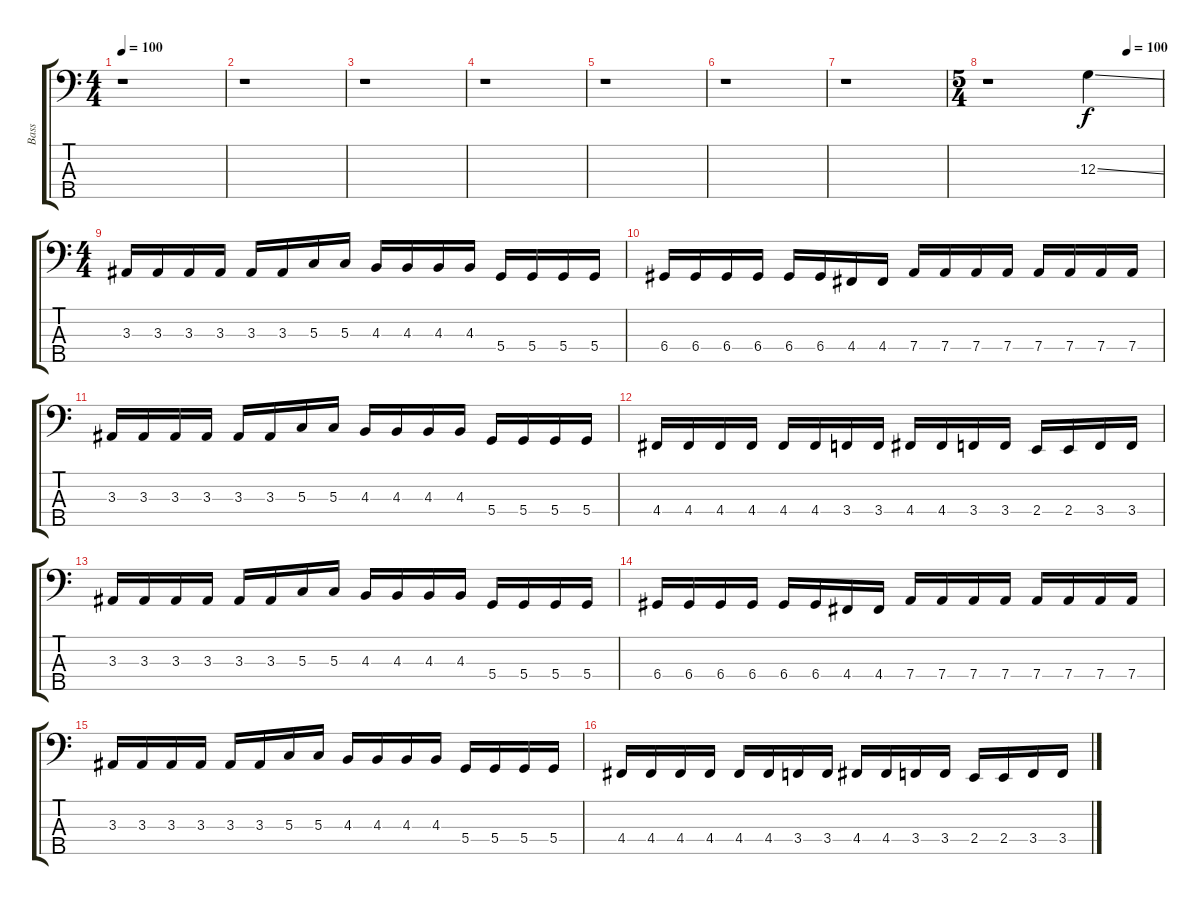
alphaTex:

\track ("Bass" "Bass") {instrument electricbasspick}
\staff {score tabs}
\tuning (F2 C2 G1 D1 A0) {hide}
\ts (4 4)
\tempo 100
\clef f4
\ks c
r.1{dy f} |
r.1 |
r.1 |
r.1 |
r.1 |
r.1 |
r.1 |
\ts (5 4)
\tempo (100 0.8)
r.1 12.3{ss}.4 |
\ts (4 4)
3.3.16 3.3.16 3.3.16 3.3.16 3.3.16 3.3.16 5.3.16 5.3.16 4.3.16 4.3.16 4.3.16 4.3.16 5.4.16 5.4.16 5.4.16 5.4.16 |
6.4.16 6.4.16 6.4.16 6.4.16 6.4.16 6.4.16 4.4.16 4.4.16 7.4.16 7.4.16 7.4.16 7.4.16 7.4.16 7.4.16 7.4.16 7.4.16 |
3.3.16 3.3.16 3.3.16 3.3.16 3.3.16 3.3.16 5.3.16 5.3.16 4.3.16 4.3.16 4.3.16 4.3.16 5.4.16 5.4.16 5.4.16 5.4.16 |
4.4.16 4.4.16 4.4.16 4.4.16 4.4.16 4.4.16 3.4.16 3.4.16 4.4.16 4.4.16 3.4.16 3.4.16 2.4.16 2.4.16 3.4.16 3.4.16 |
3.3.16 3.3.16 3.3.16 3.3.16 3.3.16 3.3.16 5.3.16 5.3.16 4.3.16 4.3.16 4.3.16 4.3.16 5.4.16 5.4.16 5.4.16 5.4.16 |
6.4.16 6.4.16 6.4.16 6.4.16 6.4.16 6.4.16 4.4.16 4.4.16 7.4.16 7.4.16 7.4.16 7.4.16 7.4.16 7.4.16 7.4.16 7.4.16 |
3.3.16 3.3.16 3.3.16 3.3.16 3.3.16 3.3.16 5.3.16 5.3.16 4.3.16 4.3.16 4.3.16 4.3.16 5.4.16 5.4.16 5.4.16 5.4.16 |
4.4.16 4.4.16 4.4.16 4.4.16 4.4.16 4.4.16 3.4.16 3.4.16 4.4.16 4.4.16 3.4.16 3.4.16 2.4.16 2.4.16 3.4.16 3.4.16
